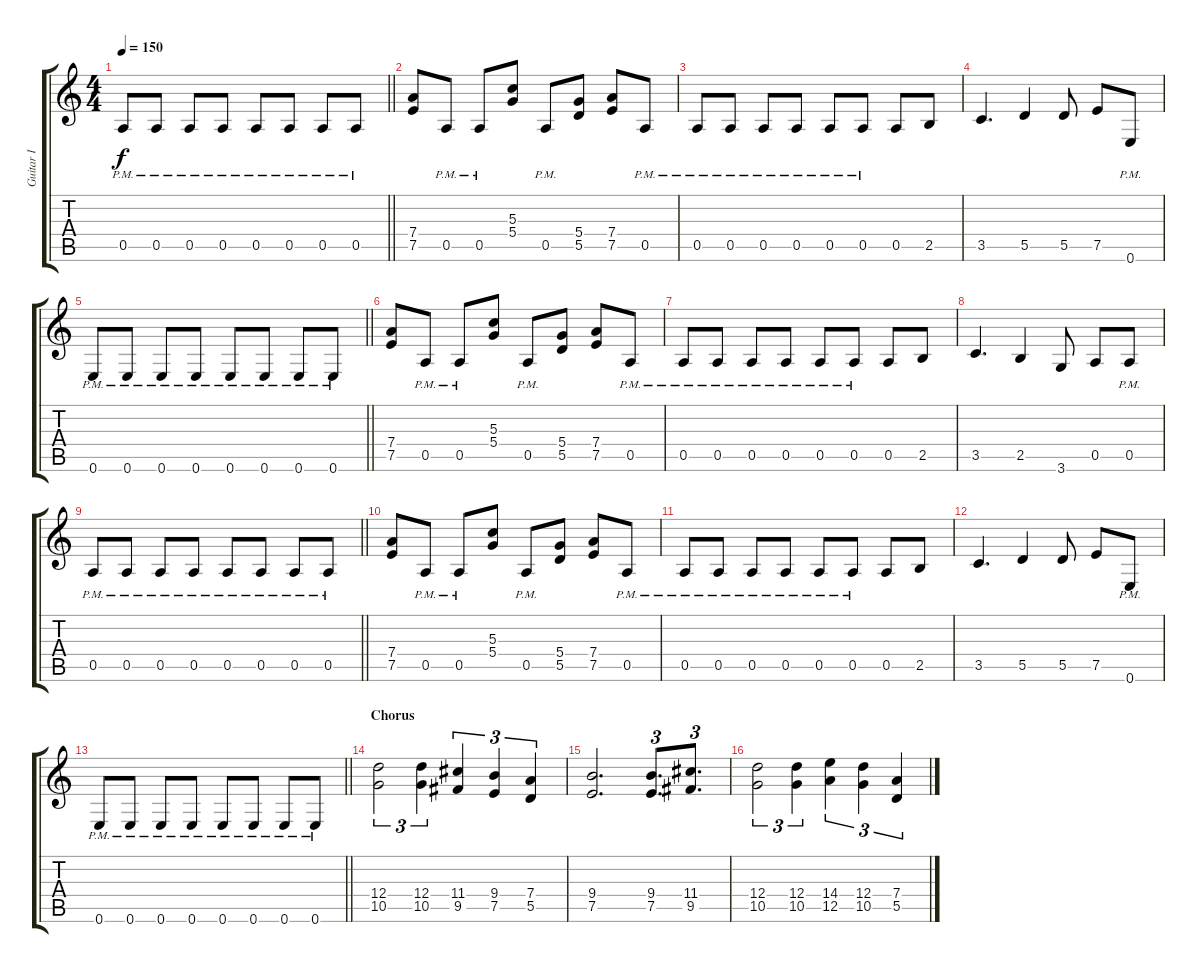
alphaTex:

\track ("Guitar I" "Guitar I") {instrument distortionguitar}
\staff {score tabs}
\tuning (E4 B3 G3 D3 A2 E2) {hide}
\ts (4 4)
\tempo 150
\clef g2
\barLineRight lightlight
\ks c
0.5{pm}.8{dy f} 0.5{pm}.8 0.5{pm}.8 0.5{pm}.8 0.5{pm}.8 0.5{pm}.8 0.5{pm}.8 0.5{pm}.8 |
\section ("" "")
(7.4 7.5).8 0.5{pm}.8 0.5{pm}.8 (5.3 5.4).8 0.5{pm}.8 (5.4 5.5).8 (7.4 7.5).8 0.5{pm}.8 |
0.5{pm}.8 0.5{pm}.8 0.5{pm}.8 0.5{pm}.8 0.5{pm}.8 0.5{pm}.8 0.5.8 2.5.8 |
3.5.4{d} 5.5.4 5.5.8 7.5.8 0.6{pm}.8 |
\barLineRight lightlight
0.6{pm}.8 0.6{pm}.8 0.6{pm}.8 0.6{pm}.8 0.6{pm}.8 0.6{pm}.8 0.6{pm}.8 0.6{pm}.8 |
\section ("" "")
(7.4 7.5).8 0.5{pm}.8 0.5{pm}.8 (5.3 5.4).8 0.5{pm}.8 (5.4 5.5).8 (7.4 7.5).8 0.5{pm}.8 |
0.5{pm}.8 0.5{pm}.8 0.5{pm}.8 0.5{pm}.8 0.5{pm}.8 0.5{pm}.8 0.5.8 2.5.8 |
3.5.4{d} 2.5.4 3.6.8 0.5.8 0.5{pm}.8 |
\barLineRight lightlight
0.5{pm}.8 0.5{pm}.8 0.5{pm}.8 0.5{pm}.8 0.5{pm}.8 0.5{pm}.8 0.5{pm}.8 0.5{pm}.8 |
\section ("" "")
(7.4 7.5).8 0.5{pm}.8 0.5{pm}.8 (5.3 5.4).8 0.5{pm}.8 (5.4 5.5).8 (7.4 7.5).8 0.5{pm}.8 |
0.5{pm}.8 0.5{pm}.8 0.5{pm}.8 0.5{pm}.8 0.5{pm}.8 0.5{pm}.8 0.5.8 2.5.8 |
3.5.4{d} 5.5.4 5.5.8 7.5.8 0.6{pm}.8 |
\barLineRight lightlight
0.6{pm}.8 0.6{pm}.8 0.6{pm}.8 0.6{pm}.8 0.6{pm}.8 0.6{pm}.8 0.6{pm}.8 0.6{pm}.8 |
\section ("" "Chorus")
(12.4 10.5).2{tu (3 2)} (12.4 10.5).4{tu (3 2)} (11.4 9.5).4{tu (3 2)} (9.4 7.5).4{tu (3 2)} (7.4 5.5).4{tu (3 2)} |
(9.4 7.5).2{d} (9.4 7.5).8{d tu (3 2)} (11.4 9.5).8{d tu (3 2)} |
(12.4 10.5).2{tu (3 2)} (12.4 10.5).4{tu (3 2)} (14.4 12.5).4{tu (3 2)} (12.4 10.5).4{tu (3 2)} (7.4 5.5).4{tu (3 2)}
